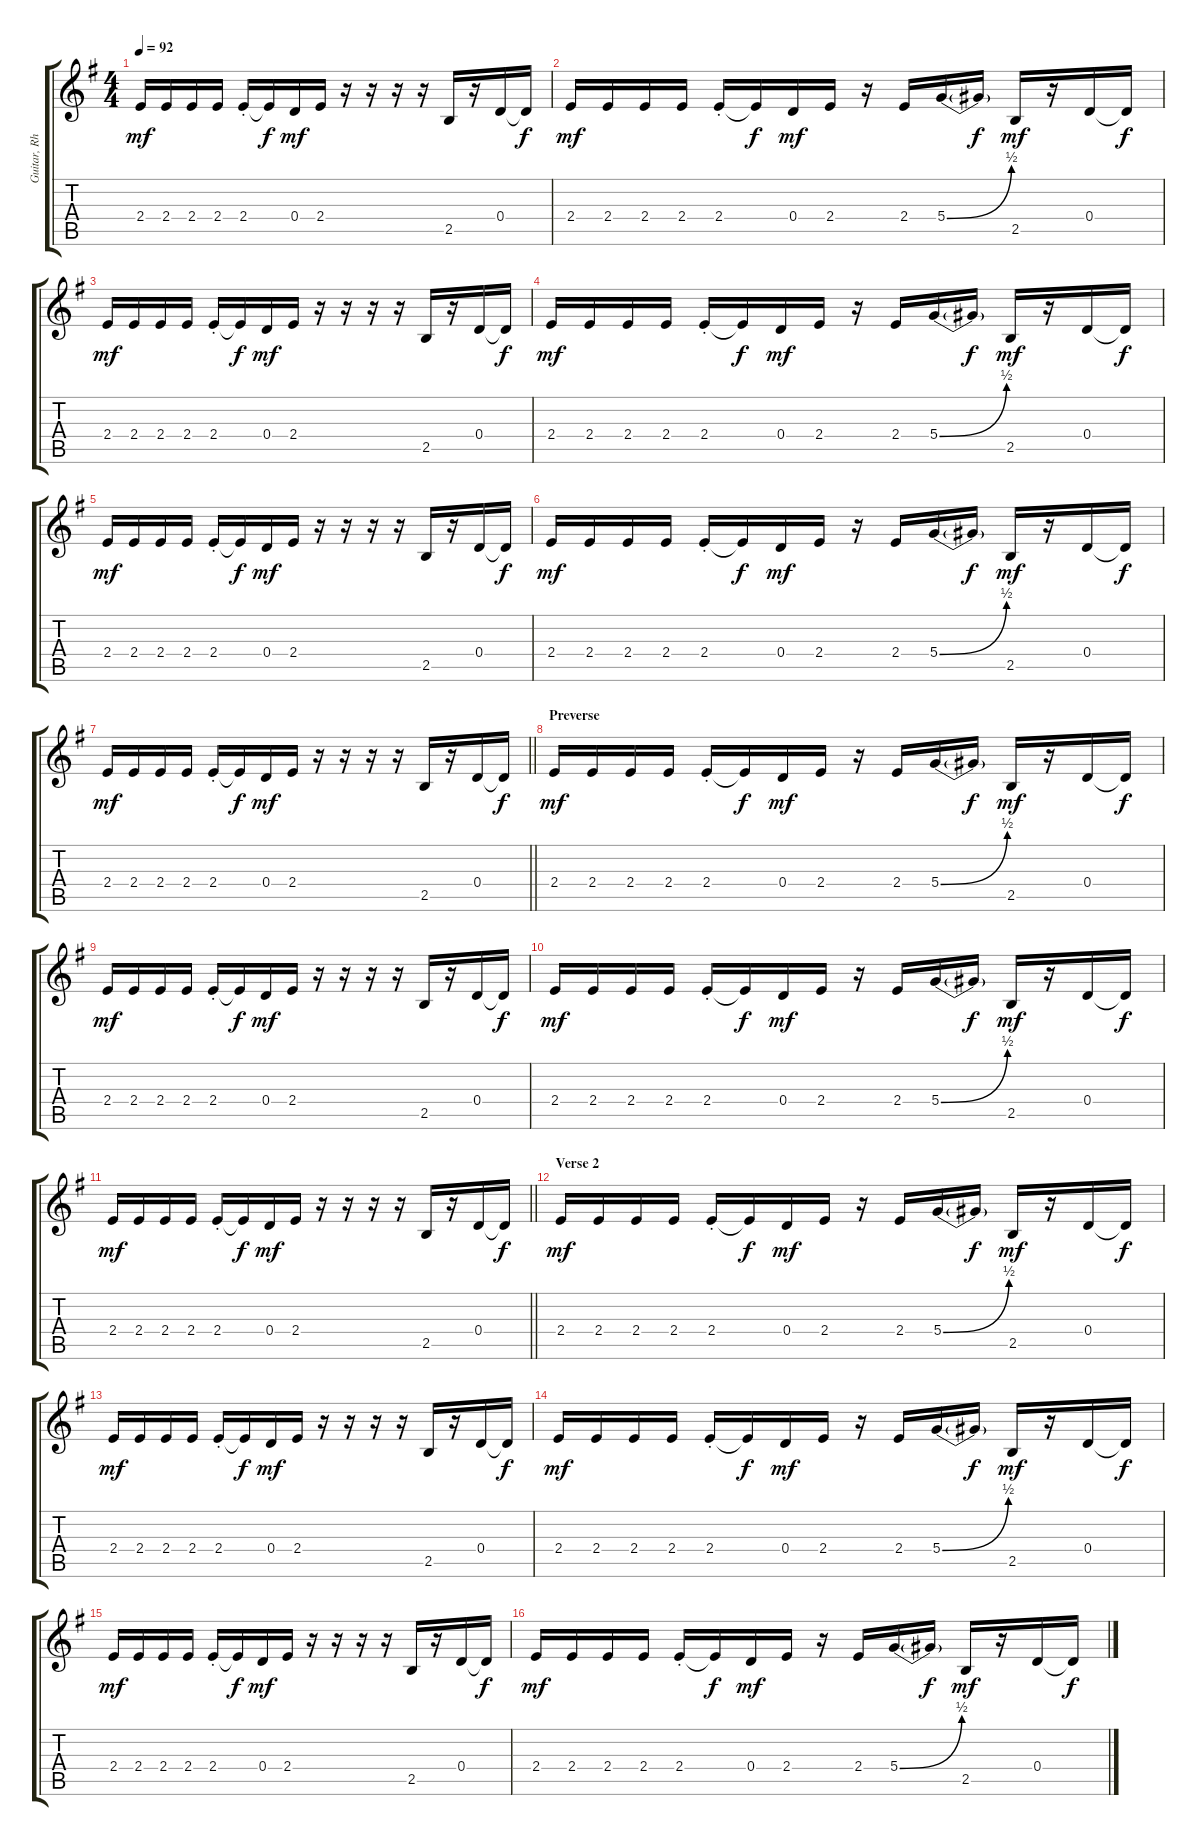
\track ("Guitar, Rhythm 2" "Guitar, Rh") {instrument distortionguitar}
\staff {score tabs}
\tuning (E4 B3 G3 D3 A2 E2) {hide}
\ts (4 4)
\tempo 92
\clef g2
\ks g
2.4.16{dy mf} 2.4.16 2.4.16 2.4.16 2.4{st}.16 2.4{t}.16{dy f} 0.4.16{dy mf} 2.4.16 r.16 r.16 r.16 r.16 2.5.16 r.16 0.4.16 0.4{t}.16{dy f} |
2.4.16{dy mf} 2.4.16 2.4.16 2.4.16 2.4{st}.16 2.4{t}.16{dy f} 0.4.16{dy mf} 2.4.16 r.16 2.4.16 5.4{be (bend 0 0 60 2)}.16 5.4{t}.16{dy f} 2.5.16{dy mf} r.16 0.4.16 0.4{t}.16{dy f} |
2.4.16{dy mf} 2.4.16 2.4.16 2.4.16 2.4{st}.16 2.4{t}.16{dy f} 0.4.16{dy mf} 2.4.16 r.16 r.16 r.16 r.16 2.5.16 r.16 0.4.16 0.4{t}.16{dy f} |
2.4.16{dy mf} 2.4.16 2.4.16 2.4.16 2.4{st}.16 2.4{t}.16{dy f} 0.4.16{dy mf} 2.4.16 r.16 2.4.16 5.4{be (bend 0 0 60 2)}.16 5.4{t}.16{dy f} 2.5.16{dy mf} r.16 0.4.16 0.4{t}.16{dy f} |
2.4.16{dy mf} 2.4.16 2.4.16 2.4.16 2.4{st}.16 2.4{t}.16{dy f} 0.4.16{dy mf} 2.4.16 r.16 r.16 r.16 r.16 2.5.16 r.16 0.4.16 0.4{t}.16{dy f} |
2.4.16{dy mf} 2.4.16 2.4.16 2.4.16 2.4{st}.16 2.4{t}.16{dy f} 0.4.16{dy mf} 2.4.16 r.16 2.4.16 5.4{be (bend 0 0 60 2)}.16 5.4{t}.16{dy f} 2.5.16{dy mf} r.16 0.4.16 0.4{t}.16{dy f} |
\barLineRight lightlight
2.4.16{dy mf} 2.4.16 2.4.16 2.4.16 2.4{st}.16 2.4{t}.16{dy f} 0.4.16{dy mf} 2.4.16 r.16 r.16 r.16 r.16 2.5.16 r.16 0.4.16 0.4{t}.16{dy f} |
\section ("" "Preverse")
2.4.16{dy mf} 2.4.16 2.4.16 2.4.16 2.4{st}.16 2.4{t}.16{dy f} 0.4.16{dy mf} 2.4.16 r.16 2.4.16 5.4{be (bend 0 0 60 2)}.16 5.4{t}.16{dy f} 2.5.16{dy mf} r.16 0.4.16 0.4{t}.16{dy f} |
2.4.16{dy mf} 2.4.16 2.4.16 2.4.16 2.4{st}.16 2.4{t}.16{dy f} 0.4.16{dy mf} 2.4.16 r.16 r.16 r.16 r.16 2.5.16 r.16 0.4.16 0.4{t}.16{dy f} |
2.4.16{dy mf} 2.4.16 2.4.16 2.4.16 2.4{st}.16 2.4{t}.16{dy f} 0.4.16{dy mf} 2.4.16 r.16 2.4.16 5.4{be (bend 0 0 60 2)}.16 5.4{t}.16{dy f} 2.5.16{dy mf} r.16 0.4.16 0.4{t}.16{dy f} |
\barLineRight lightlight
2.4.16{dy mf} 2.4.16 2.4.16 2.4.16 2.4{st}.16 2.4{t}.16{dy f} 0.4.16{dy mf} 2.4.16 r.16 r.16 r.16 r.16 2.5.16 r.16 0.4.16 0.4{t}.16{dy f} |
\section ("" "Verse 2")
2.4.16{dy mf} 2.4.16 2.4.16 2.4.16 2.4{st}.16 2.4{t}.16{dy f} 0.4.16{dy mf} 2.4.16 r.16 2.4.16 5.4{be (bend 0 0 60 2)}.16 5.4{t}.16{dy f} 2.5.16{dy mf} r.16 0.4.16 0.4{t}.16{dy f} |
2.4.16{dy mf} 2.4.16 2.4.16 2.4.16 2.4{st}.16 2.4{t}.16{dy f} 0.4.16{dy mf} 2.4.16 r.16 r.16 r.16 r.16 2.5.16 r.16 0.4.16 0.4{t}.16{dy f} |
2.4.16{dy mf} 2.4.16 2.4.16 2.4.16 2.4{st}.16 2.4{t}.16{dy f} 0.4.16{dy mf} 2.4.16 r.16 2.4.16 5.4{be (bend 0 0 60 2)}.16 5.4{t}.16{dy f} 2.5.16{dy mf} r.16 0.4.16 0.4{t}.16{dy f} |
2.4.16{dy mf} 2.4.16 2.4.16 2.4.16 2.4{st}.16 2.4{t}.16{dy f} 0.4.16{dy mf} 2.4.16 r.16 r.16 r.16 r.16 2.5.16 r.16 0.4.16 0.4{t}.16{dy f} |
2.4.16{dy mf} 2.4.16 2.4.16 2.4.16 2.4{st}.16 2.4{t}.16{dy f} 0.4.16{dy mf} 2.4.16 r.16 2.4.16 5.4{be (bend 0 0 60 2)}.16 5.4{t}.16{dy f} 2.5.16{dy mf} r.16 0.4.16 0.4{t}.16{dy f}
